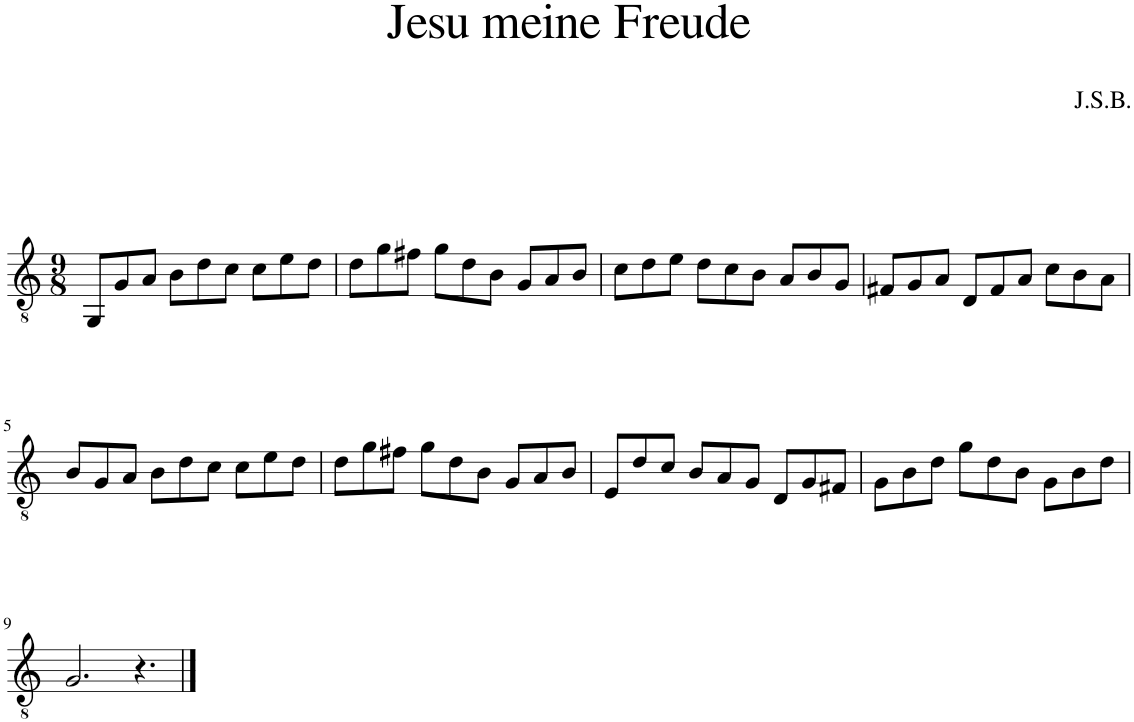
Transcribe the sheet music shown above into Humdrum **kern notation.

**kern
*part1
*staff1
*I"Classical Guitar
*I'Guit.
*clefGv2
*k[]
*M9/8
=1
8GG/L
8G/
8A/J
8B\L
8d\
8c\J
8c\L
8e\
8d\J
=2
8d\L
8g\
8f#X\J
8g\L
8d\
8B\J
8G/L
8A/
8B/J
=3
8c\L
8d\
8e\J
8d\L
8c\
8B\J
8A/L
8B/
8G/J
=4
8F#X/L
8G/
8A/J
8D/L
8F#/
8A/J
8c\L
8B\
8A\J
!!LO:LB:g=z
=5
8B/L
8G/
8A/J
8B\L
8d\
8c\J
8c\L
8e\
8d\J
=6
8d\L
8g\
8f#X\J
8g\L
8d\
8B\J
8G/L
8A/
8B/J
=7
8E/L
8d/
8c/J
8B/L
8A/
8G/J
8D/L
8G/
8F#X/J
=8
8G\L
8B\
8d\J
8g\L
8d\
8B\J
8G\L
8B\
8d\J
!!LO:LB:g=z
=9
2.G/
4.r
==
*-
